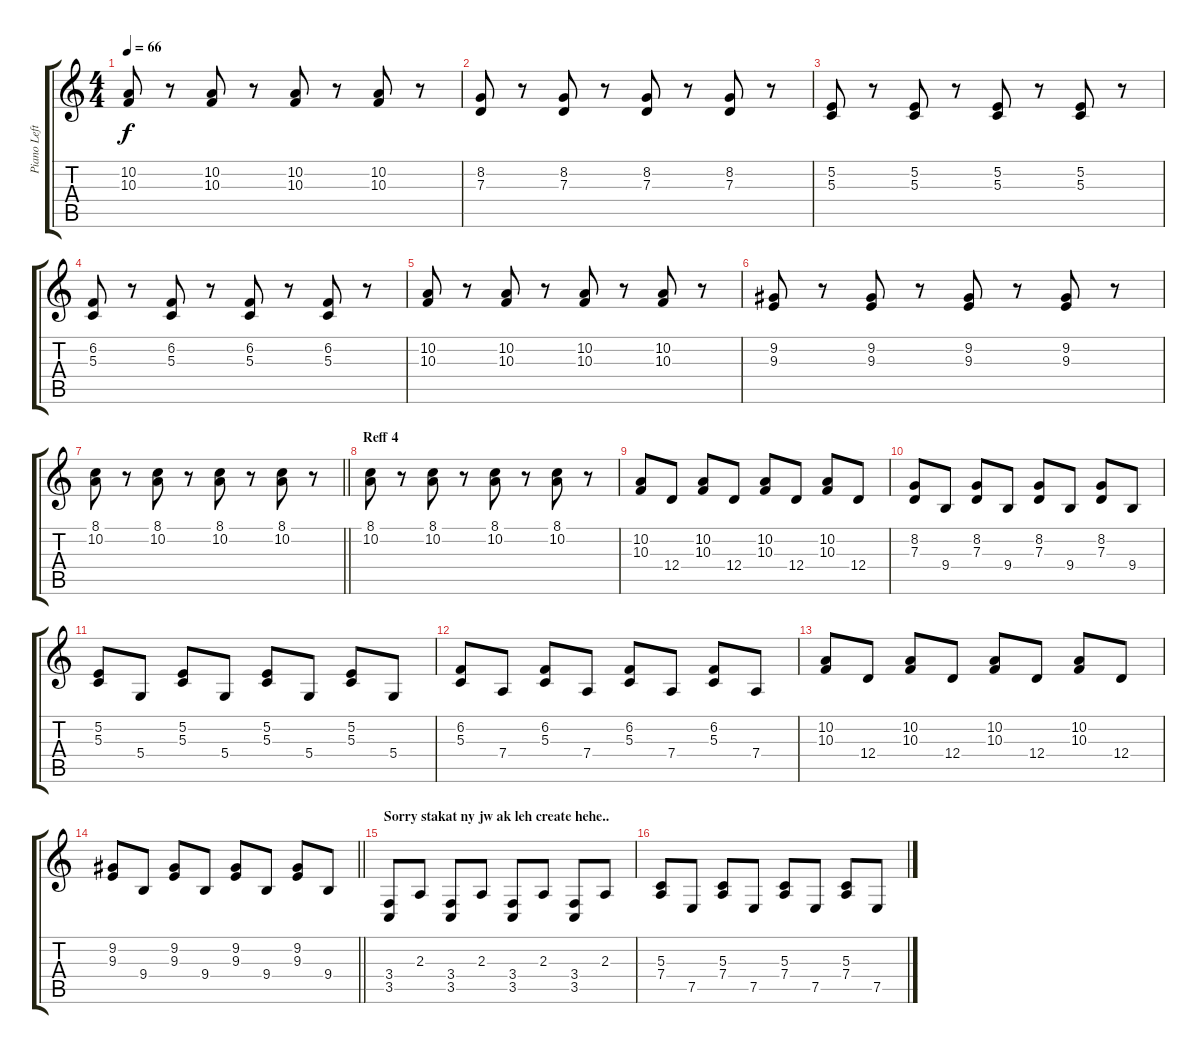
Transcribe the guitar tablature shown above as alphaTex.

\track ("Piano Left Hand" "Piano Left") {instrument acousticgrandpiano}
\staff {score tabs}
\tuning (E4 B3 G3 D3 A2 E2) {hide}
\ts (4 4)
\tempo 66
\clef g2
\ks c
(10.2 10.3).8{dy f} r.8 (10.2 10.3).8 r.8 (10.2 10.3).8 r.8 (10.2 10.3).8 r.8 |
(8.2 7.3).8 r.8 (8.2 7.3).8 r.8 (8.2 7.3).8 r.8 (8.2 7.3).8 r.8 |
(5.2 5.3).8 r.8 (5.2 5.3).8 r.8 (5.2 5.3).8 r.8 (5.2 5.3).8 r.8 |
(6.2 5.3).8 r.8 (6.2 5.3).8 r.8 (6.2 5.3).8 r.8 (6.2 5.3).8 r.8 |
(10.2 10.3).8 r.8 (10.2 10.3).8 r.8 (10.2 10.3).8 r.8 (10.2 10.3).8 r.8 |
(9.2 9.3).8 r.8 (9.2 9.3).8 r.8 (9.2 9.3).8 r.8 (9.2 9.3).8 r.8 |
\barLineRight lightlight
(8.1 10.2).8 r.8 (8.1 10.2).8 r.8 (8.1 10.2).8 r.8 (8.1 10.2).8 r.8 |
\section ("" "Reff 4")
(8.1 10.2).8 r.8 (8.1 10.2).8 r.8 (8.1 10.2).8 r.8 (8.1 10.2).8 r.8 |
(10.2 10.3).8 12.4.8 (10.2 10.3).8 12.4.8 (10.2 10.3).8 12.4.8 (10.2 10.3).8 12.4.8 |
(8.2 7.3).8 9.4.8 (8.2 7.3).8 9.4.8 (8.2 7.3).8 9.4.8 (8.2 7.3).8 9.4.8 |
(5.2 5.3).8 5.4.8 (5.2 5.3).8 5.4.8 (5.2 5.3).8 5.4.8 (5.2 5.3).8 5.4.8 |
(6.2 5.3).8 7.4.8 (6.2 5.3).8 7.4.8 (6.2 5.3).8 7.4.8 (6.2 5.3).8 7.4.8 |
(10.2 10.3).8 12.4.8 (10.2 10.3).8 12.4.8 (10.2 10.3).8 12.4.8 (10.2 10.3).8 12.4.8 |
\barLineRight lightlight
(9.2 9.3).8 9.4.8 (9.2 9.3).8 9.4.8 (9.2 9.3).8 9.4.8 (9.2 9.3).8 9.4.8 |
\section ("" "Sorry stakat ny jw ak leh create hehe..")
(3.4 3.5).8 2.3.8 (3.4 3.5).8 2.3.8 (3.4 3.5).8 2.3.8 (3.4 3.5).8 2.3.8 |
(5.3 7.4).8 7.5.8 (5.3 7.4).8 7.5.8 (5.3 7.4).8 7.5.8 (5.3 7.4).8 7.5.8
